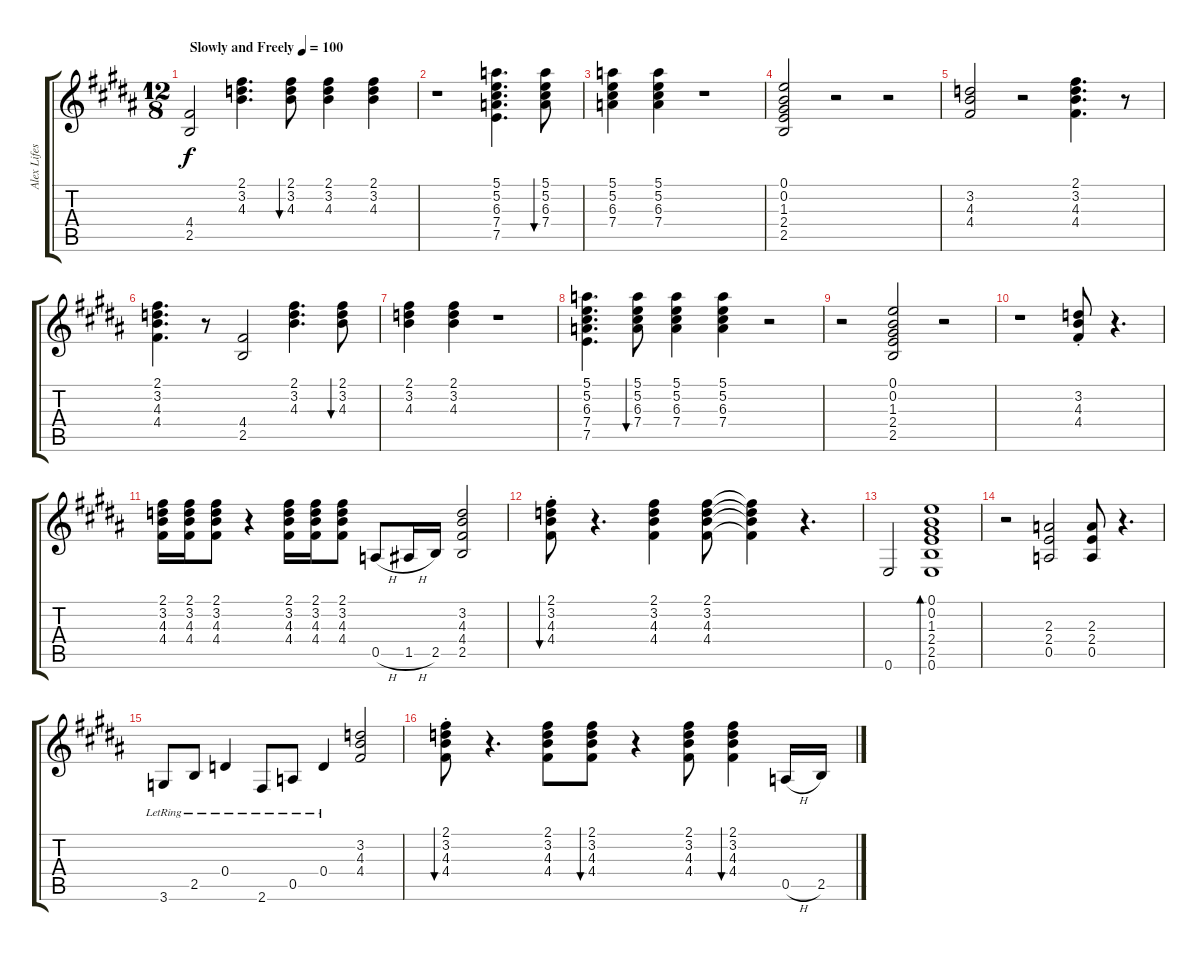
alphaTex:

\track ("Alex Lifeson Guitar" "Alex Lifes") {instrument electricguitarclean}
\staff {score tabs}
\tuning (E4 B3 G3 D3 A2 E2) {hide}
\ts (12 8)
\tempo (100 "Slowly and Freely")
\clef g2
\ks b
(4.4 2.5).2{dy f instrument electricguitarclean} (2.1 3.2 4.3).4{d} (2.1 3.2 4.3).8{bu 60} (2.1 3.2 4.3).4 (2.1 3.2 4.3).4 |
r.1 (5.1 5.2 6.3 7.4 7.5).4{d} (5.1 5.2 6.3 7.4).8{bu 60} |
(5.1 5.2 6.3 7.4).4 (5.1 5.2 6.3 7.4).4 r.1 |
(0.1 0.2 1.3 2.4 2.5).2 r.2 r.2 |
(3.2 4.3 4.4).2 r.2 (2.1 3.2 4.3 4.4).4{d} r.8 |
(2.1 3.2 4.3 4.4).4{d} r.8 (4.4 2.5).2 (2.1 3.2 4.3).4{d} (2.1 3.2 4.3).8{bu 60} |
(2.1 3.2 4.3).4 (2.1 3.2 4.3).4 r.1 |
(5.1 5.2 6.3 7.4 7.5).4{d} (5.1 5.2 6.3 7.4).8{bu 60} (5.1 5.2 6.3 7.4).4 (5.1 5.2 6.3 7.4).4 r.2 |
r.2 (0.1 0.2 1.3 2.4 2.5).2 r.2 |
r.1 (3.2 4.3 4.4{st}).8 r.4{d} |
(2.1 3.2 4.3 4.4).16 (2.1 3.2 4.3 4.4).16 (2.1 3.2 4.3 4.4).8 r.4 (2.1 3.2 4.3 4.4).16 (2.1 3.2 4.3 4.4).16 (2.1 3.2 4.3 4.4).8 0.5{h}.8 1.5{h}.16 2.5.16 (3.2 4.3 4.4 2.5).2 |
(2.1 3.2 4.3 4.4{st}).8{bu 30} r.4{d} (2.1 3.2 4.3 4.4).4 (2.1 3.2 4.3 4.4).8 (2.1{t} 3.2{t} 4.3{t} 4.4{t}).4 r.4{d} |
0.6.2 (0.1 0.2 1.3 2.4 2.5 0.6).1{bd 120} |
r.2 (2.3 2.4 0.5).2 (2.3 2.4 0.5).8 r.4{d} |
3.6{lr}.8 2.5{lr}.8 0.4{lr}.4 2.6{lr}.8 0.5{lr}.8 0.4{lr}.4 (3.2 4.3 4.4).2 |
(2.1 3.2 4.3 4.4{st}).8{bu 30} r.4{d} (2.1 3.2 4.3 4.4).8 (2.1 3.2 4.3 4.4).8{bu 30} r.4 (2.1 3.2 4.3 4.4).8 (2.1 3.2 4.3 4.4).4{bu 30} 0.5{h}.16 2.5{h}.16
